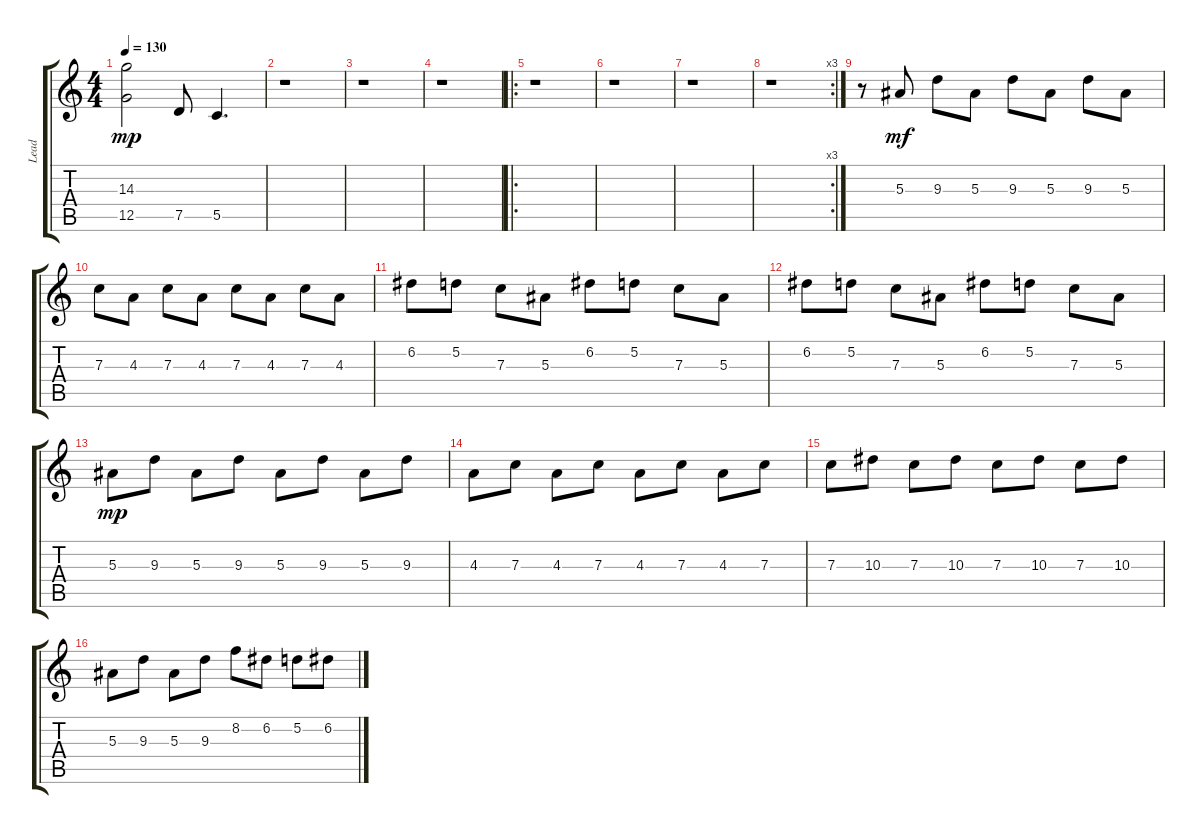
\track ("Lead" "Lead") {instrument distortionguitar}
\staff {score tabs}
\tuning (D4 A3 F3 C3 G2 D2) {hide}
\ts (4 4)
\tempo 130
\clef g2
\ks c
(14.3 12.5).2{dy mp} 7.5.8 5.5.4{d} |
r.1 |
r.1 |
r.1 |
\ro
r.1 |
r.1 |
r.1 |
\rc 3
r.1 |
r.8 5.3.8{dy mf} 9.3.8 5.3.8 9.3.8 5.3.8 9.3.8 5.3.8 |
7.3.8 4.3.8 7.3.8 4.3.8 7.3.8 4.3.8 7.3.8 4.3.8 |
6.2.8 5.2.8 7.3.8 5.3.8 6.2.8 5.2.8 7.3.8 5.3.8 |
6.2.8 5.2.8 7.3.8 5.3.8 6.2.8 5.2.8 7.3.8 5.3.8 |
5.3.8{dy mp} 9.3.8 5.3.8 9.3.8 5.3.8 9.3.8 5.3.8 9.3.8 |
4.3.8 7.3.8 4.3.8 7.3.8 4.3.8 7.3.8 4.3.8 7.3.8 |
7.3.8 10.3.8 7.3.8 10.3.8 7.3.8 10.3.8 7.3.8 10.3.8 |
5.3.8 9.3.8 5.3.8 9.3.8 8.2.8 6.2.8 5.2.8 6.2.8
